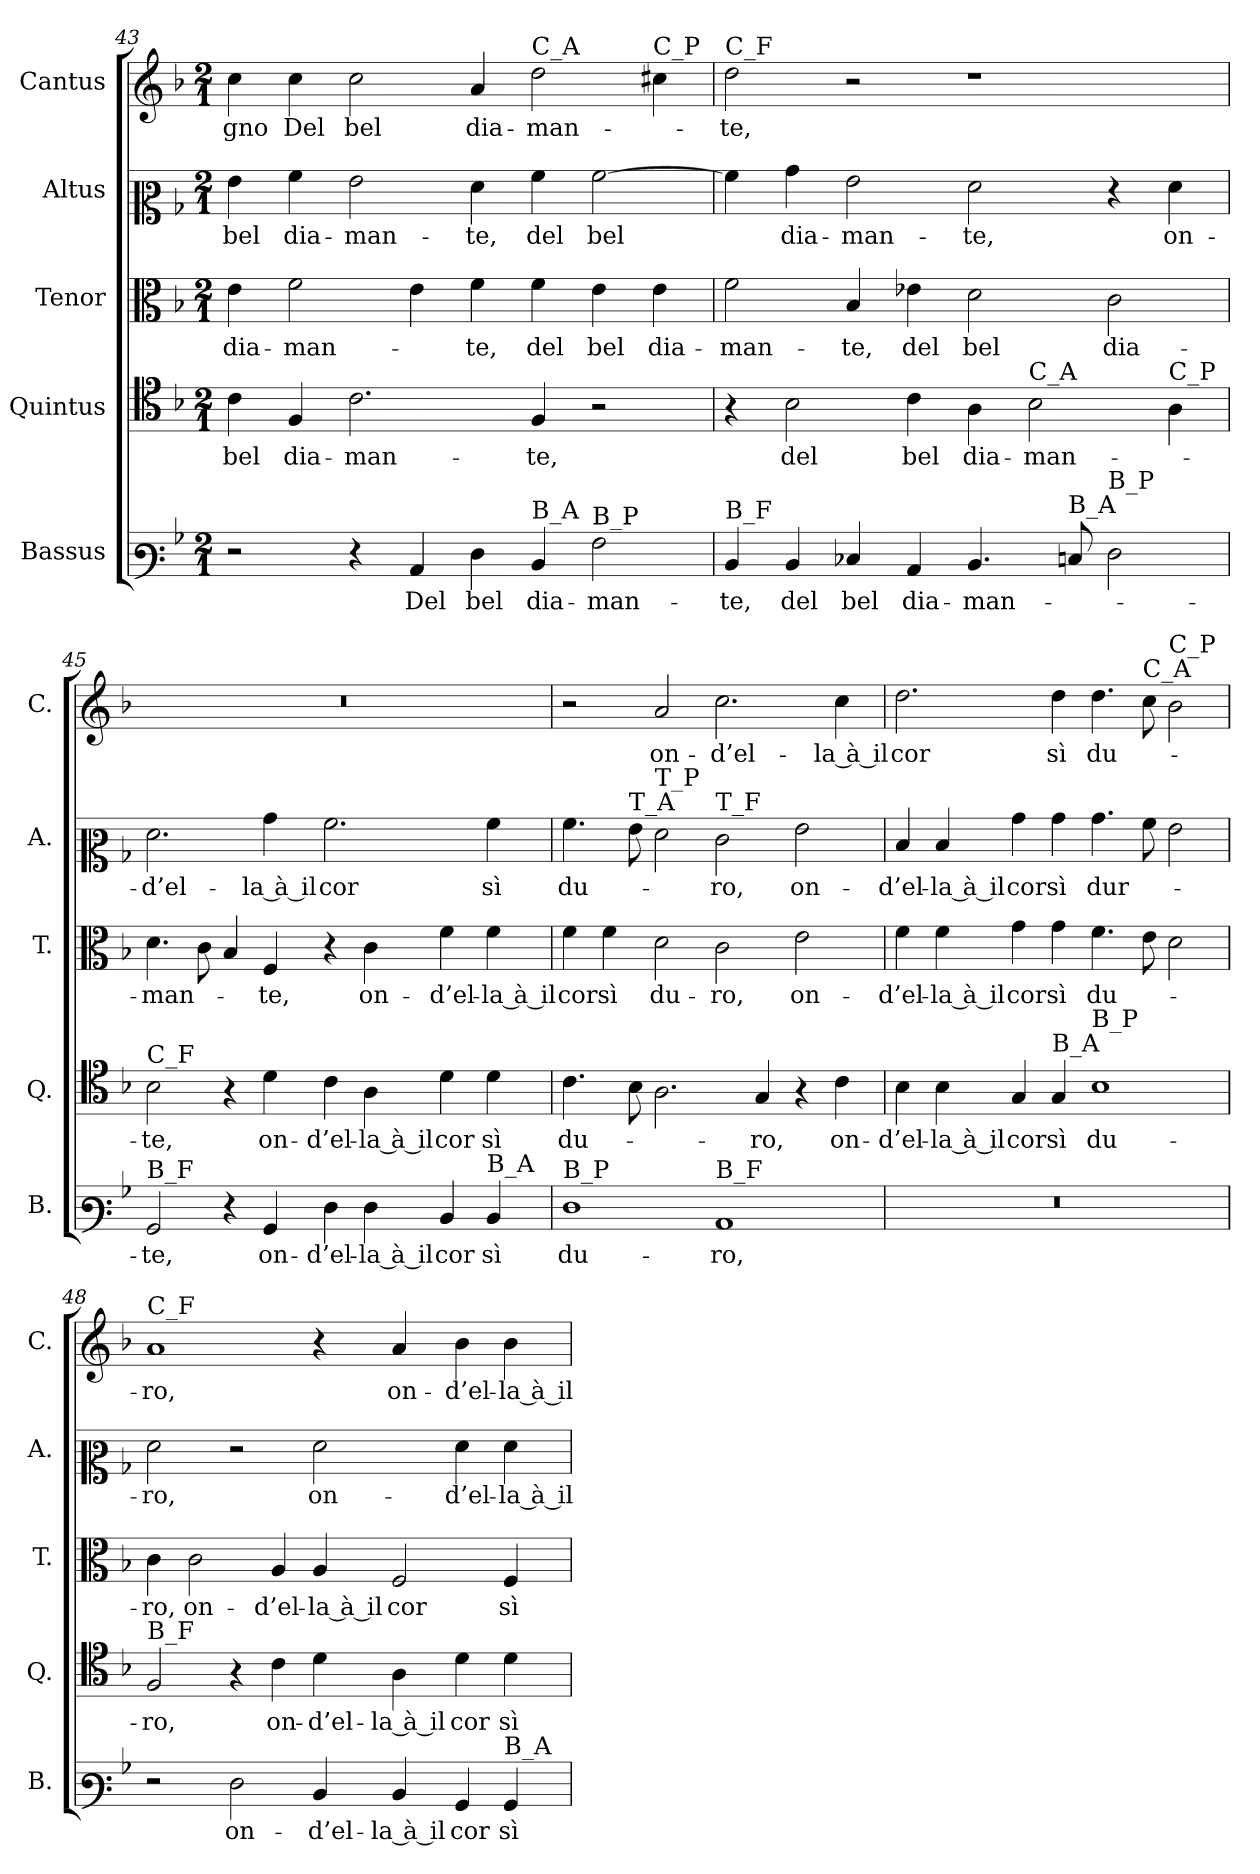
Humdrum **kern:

**kern	**text	**kern	**text	**kern	**text	**kern	**text	**kern	**text
*part5	*part5	*part4	*part4	*part3	*part3	*part2	*part2	*part1	*part1
*staff5	*staff5	*staff4	*staff4	*staff3	*staff3	*staff2	*staff2	*staff1	*staff1
*I"Bassus	*	*I"Quintus	*	*I"Tenor	*	*I"Altus	*	*I"Cantus	*
*I'B.	*	*I'Q.	*	*I'T.	*	*I'A.	*	*I'C.	*
*clefF3	*	*clefC4	*	*clefC3	*	*clefC2	*	*clefG2	*
*k[b-]	*	*k[b-]	*	*k[b-]	*	*k[b-]	*	*k[b-]	*
*M2/1	*	*M2/1	*	*M2/1	*	*M2/1	*	*M2/1	*
=43	=43	=43	=43	=43	=43	=43	=43	=43	=43
2r	.	4c\	bel	4e\	dia-	4g\	bel	4cc\	-gno
.	.	4F/	dia-	2f\	-man-	4a\	dia-	4cc\	Del
4r	.	2.c\	-man-	.	.	2g\	-man-	2cc\	bel
4C/	Del	.	.	4e\	.	.	.	.	.
4F\	bel	.	.	4f\	-te,	4f\	-te,	4a/	dia-
!	!	!	!	!	!	!	!	!LO:TX:a:t=C_A	!
!LO:TX:a:t=B_A	!	!	!	!	!	!	!	!	!
4D/	dia-	4F/	-te,	4f\	del	4a\	del	2dd\	-man-
!LO:TX:a:t=B_P	!	!	!	!	!	!	!	!	!
2A\	-man-	2r	.	4e\	bel	[2a\	bel	.	.
!	!	!	!	!	!	!	!	!LO:TX:a:t=C_P	!
.	.	.	.	4e\	dia-	.	.	4cc#X\	.
=44	=44	=44	=44	=44	=44	=44	=44	=44	=44
!	!	!	!	!	!	!	!	!LO:TX:a:t=C_F	!
!LO:TX:a:t=B_F	!	!	!	!	!	!	!	!	!
4D/	-te,	4r	.	2f\	-man-	4a\]	.	2dd\	-te,
4D/	del	2B-\	del	.	.	4b-\	dia-	.	.
4E-X/	bel	.	.	4B-/	-te,	2g\	-man-	2r	.
4C/	dia-	4c\	bel	4e-X\	del	.	.	.	.
4.D/	-man-	4A\	dia-	2d\	bel	2f\	-te,	1r	.
!	!	!LO:TX:a:t=C_A	!	!	!	!	!	!	!
.	.	2B-\	-man-	.	.	.	.	.	.
!LO:TX:a:t=B_A	!	!	!	!	!	!	!	!	!
8En/	.	.	.	.	.	.	.	.	.
!LO:TX:a:t=B_P	!	!	!	!	!	!	!	!	!
2F\	.	.	.	2c\	dia-	4r	.	.	.
!	!	!LO:TX:a:t=C_P	!	!	!	!	!	!	!
.	.	4A\	.	.	.	4f\	on-	.	.
=45	=45	=45	=45	=45	=45	=45	=45	=45	=45
!	!	!LO:TX:a:t=C_F	!	!	!	!	!	!	!
!LO:TX:a:t=B_F	!	!	!	!	!	!	!	!	!
!	!	!	!	!	!	!	!	!LO:N:vis=1	!
2BB-/	-te,	2B-\	-te,	4.d\	-man-	2.f\	-d’el-	0r	.
.	.	.	.	8c\	.	.	.	.	.
4r	.	4r	.	4B-/	.	.	.	.	.
4BB-/	on-	4d\	on-	4F/	-te,	4b-\	-la à il	.	.
4F\	-d’el-	4c\	-d’el-	4r	.	2.a\	cor	.	.
4F\	-la à il	4A\	-la à il	4c\	on-	.	.	.	.
4D/	cor	4d\	cor	4f\	-d’el-	.	.	.	.
!LO:TX:a:t=B_A	!	!	!	!	!	!	!	!	!
4D/	sì	4d\	sì	4f\	-la à il	4a\	sì	.	.
=46	=46	=46	=46	=46	=46	=46	=46	=46	=46
!LO:TX:a:t=B_P	!	!	!	!	!	!	!	!	!
1F	du-	4.c\	du-	4f\	cor	4.a\	du-	2r	.
.	.	.	.	4f\	sì	.	.	.	.
!	!	!	!	!	!	!LO:TX:a:t=T_A	!	!	!
.	.	8B-\	.	.	.	8g\	.	.	.
!	!	!	!	!	!	!LO:TX:a:t=T_P	!	!	!
.	.	2.A\	.	2d\	du-	2f\	.	2a/	on-
!	!	!	!	!	!	!LO:TX:a:t=T_F	!	!	!
!LO:TX:a:t=B_F	!	!	!	!	!	!	!	!	!
1C	-ro,	.	.	2c\	-ro,	2e\	-ro,	2.cc\	-d’el-
.	.	4G/	-ro,	.	.	.	.	.	.
.	.	4r	.	2e\	on-	2g\	on-	.	.
.	.	4c\	on-	.	.	.	.	4cc\	-la à il
=47	=47	=47	=47	=47	=47	=47	=47	=47	=47
!LO:N:vis=1	!	!	!	!	!	!	!	!	!
0r	.	4B-\	-d’el-	4f\	-d’el-	4d/	-d’el-	2.dd\	cor
.	.	4B-\	-la à il	4f\	-la à il	4d/	-la à il	.	.
.	.	4G/	cor	4g\	cor	4b-\	cor	.	.
!	!	!LO:TX:a:t=B_A	!	!	!	!	!	!	!
.	.	4G/	sì	4g\	sì	4b-\	sì	4dd\	sì
!	!	!LO:TX:a:t=B_P	!	!	!	!	!	!	!
.	.	1B-	du-	4.f\	du-	4.b-\	dur-	4.dd\	du-
!	!	!	!	!	!	!	!	!LO:TX:a:t=C_A	!
.	.	.	.	8e\	.	8a\	.	8cc\	.
!	!	!	!	!	!	!	!	!LO:TX:a:t=C_P	!
.	.	.	.	2d\	.	2g\	.	2b-\	.
=48	=48	=48	=48	=48	=48	=48	=48	=48	=48
!	!	!	!	!	!	!	!	!LO:TX:a:t=C_F	!
!	!	!LO:TX:a:t=B_F	!	!	!	!	!	!	!
2r	.	2F/	-ro,	4c\	-ro,	2f\	-ro,	1a	-ro,
.	.	.	.	2c\	on-	.	.	.	.
2F\	on-	4r	.	.	.	2r	.	.	.
.	.	4c\	on-	4A/	-d’el-	.	.	.	.
4D/	-d’el-	4d\	-d’el-	4A/	-la à il	2f\	on-	4r	.
4D/	-la à il	4A\	-la à il	2F/	cor	.	.	4a/	on-
4BB-/	cor	4d\	cor	.	.	4f\	-d’el-	4b-\	-d’el-
!LO:TX:a:t=B_A	!	!	!	!	!	!	!	!	!
4BB-/	sì	4d\	sì	4F/	sì	4f\	-la à il	4b-\	-la à il
=	=	=	=	=	=	=	=	=	=
*-	*-	*-	*-	*-	*-	*-	*-	*-	*-
